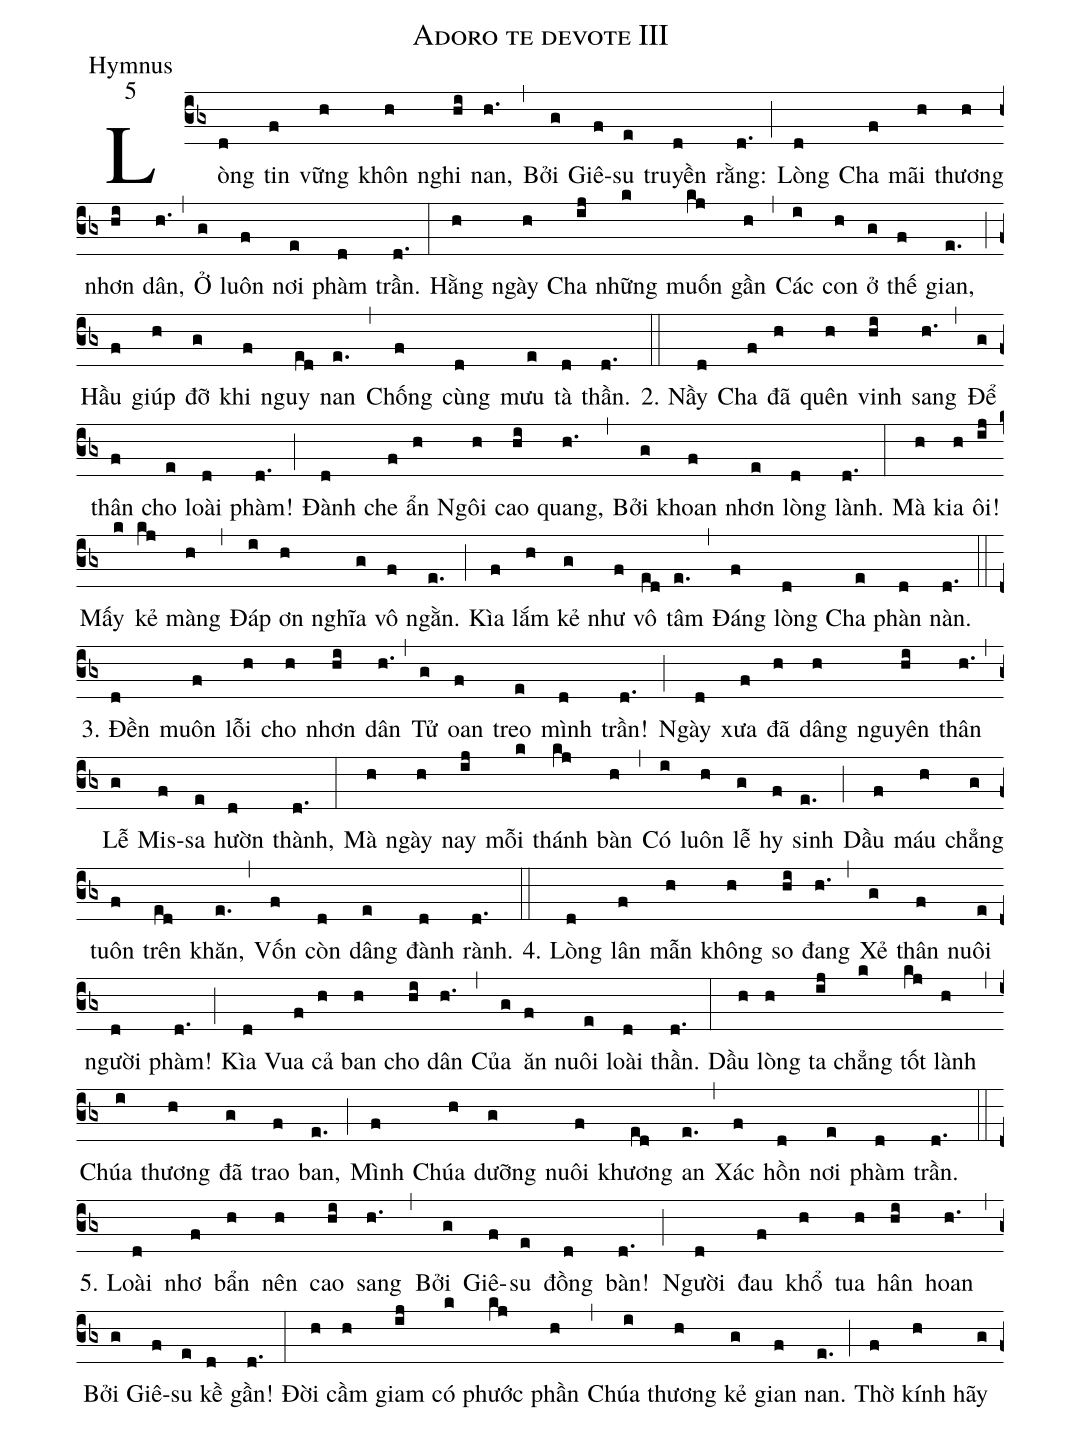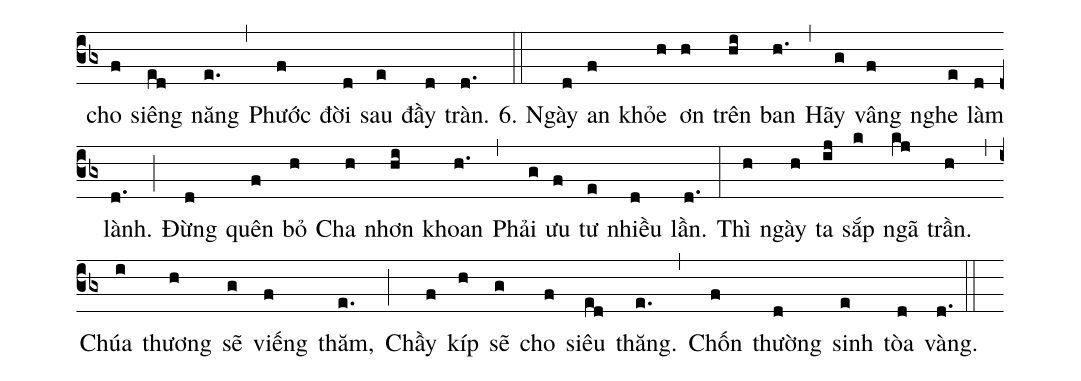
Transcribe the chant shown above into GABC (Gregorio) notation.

name:Adoro te devote III;
office-part:Hymnus;
mode:5;
%%
(cb3)Lòng(d) tin(f) vững(h) khôn(h) nghi(hi) nan,(h.) (,)
Bởi(g) Giê-(f)su(e) truyền(d) rằng:(d.) (;)
Lòng(d) Cha(f) mãi(h) thương(h) nhơn(hi) dân,(h.) (,)
Ở(g) luôn(f) nơi(e) phàm(d) trần.(d.) (:)
Hằng(h) ngày(h) Cha(ij) những(k) muốn(kj) gần(h) (,)
Các(i) con(h) ở(g) thế(f) gian,(e.) (;)
Hầu(f) giúp(h) đỡ(g) khi(f) nguy(ed) nan(e.) (,)
Chống(f) cùng(d) mưu(e) tà(d) thần.(d.) (::)
2.
Nầy(d) Cha(f) đã(h) quên(h) vinh(hi) sang(h.) (,)
Để(g) thân(f) cho(e) loài(d) phàm!(d.) (;)
Đành(d) che(f) ẩn(h) Ngôi(h) cao(hi) quang,(h.) (,)
Bởi(g) khoan(f) nhơn(e) lòng(d) lành.(d.) (:)
Mà(h) kia(h) ôi!(ij) Mấy(k) kẻ(kj) màng(h) (,)
Đáp(i) ơn(h) nghĩa(g) vô(f) ngằn.(e.) (;)
Kìa(f) lắm(h) kẻ(g) như(f) vô(ed) tâm(e.) (,)
Đáng(f) lòng(d) Cha(e) phàn(d) nàn.(d.) (::)
3.
Đền(d) muôn(f) lỗi(h) cho(h) nhơn(hi) dân(h.) (,)
Tử(g) oan(f) treo(e) mình(d) trần!(d.) (;)
Ngày(d) xưa(f) đã(h) dâng(h) nguyên(hi) thân(h.) (,)
Lễ(g) Mis-(f)sa(e) hườn(d) thành,(d.) (:)
Mà(h) ngày(h) nay(ij) mỗi(k) thánh(kj) bàn(h) (,)
Có(i) luôn(h) lễ(g) hy(f) sinh(e.) (;)
Dầu(f) máu(h) chẳng(g) tuôn(f) trên(ed) khăn,(e.) (,)
Vốn(f) còn(d) dâng(e) đành(d) rành.(d.) (::)
4.
Lòng(d) lân(f) mẫn(h) không(h) so(hi) đang(h.) (,)
Xẻ(g) thân(f) nuôi(e) người(d) phàm!(d.) (;)
Kìa(d) Vua(f) cả(h) ban(h) cho(hi) dân(h.) (,)
Của(g) ăn(f) nuôi(e) loài(d) thần.(d.) (:)
Dầu(h) lòng(h) ta(ij) chẳng(k) tốt(kj) lành(h) (,)
Chúa(i) thương(h) đã(g) trao(f) ban,(e.) (;)
Mình(f) Chúa(h) dưỡng(g) nuôi(f) khương(ed) an(e.) (,)
Xác(f) hồn(d) nơi(e) phàm(d) trần.(d.) (::)
5.
Loài(d) nhơ(f) bẩn(h) nên(h) cao(hi) sang(h.) (,)
Bởi(g) Giê-(f)su(e) đồng(d) bàn!(d.) (;)
Người(d) đau(f) khổ(h) tua(h) hân(hi) hoan(h.) (,)
Bởi(g) Giê-(f)su(e) kề(d) gần!(d.) (:)
Đời(h) cầm(h) giam(ij) có(k) phước(kj) phần(h) (,)
Chúa(i) thương(h) kẻ(g) gian(f) nan.(e.) (;)
Thờ(f) kính(h) hãy(g) cho(f) siêng(ed) năng(e.) (,)
Phước(f) đời(d) sau(e) đầy(d) tràn.(d.) (::)
6.
Ngày(d) an(f) khỏe(h) ơn(h) trên(hi) ban(h.) (,)
Hãy(g) vâng(f) nghe(e) làm(d) lành.(d.) (;)
Đừng(d) quên(f) bỏ(h) Cha(h) nhơn(hi) khoan(h.) (,)
Phải(g) ưu(f) tư(e) nhiều(d) lần.(d.) (:)
Thì(h) ngày(h) ta(ij) sắp(k) ngã(kj) trần.(h) (,)
Chúa(i) thương(h) sẽ(g) viếng(f) thăm,(e.) (;)
Chầy(f) kíp(h) sẽ(g) cho(f) siêu(ed) thăng.(e.) (,)
Chốn(f) thường(d) sinh(e) tòa(d) vàng.(d.) (::)
